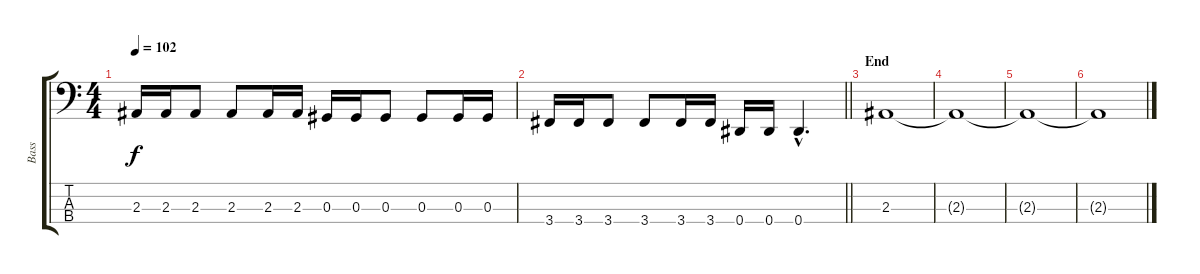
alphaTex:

\track ("Bass" "Bass") {instrument electricbassfinger}
\staff {score tabs}
\tuning (Gb2 Db2 Ab1 Eb1) {hide}
\ts (4 4)
\tempo 102
\clef f4
\ks c
2.3.16{dy f} 2.3.16 2.3.8 2.3.8 2.3.16 2.3.16 0.3.16 0.3.16 0.3.8 0.3.8 0.3.16 0.3.16 |
\barLineRight lightlight
3.4.16 3.4.16 3.4.8 3.4.8 3.4.16 3.4.16 0.4.16 0.4.16 0.4{hac}.4{d} |
\section ("" "End")
2.3.1 |
2.3{t}.1 |
2.3{t}.1 |
2.3{t}.1
